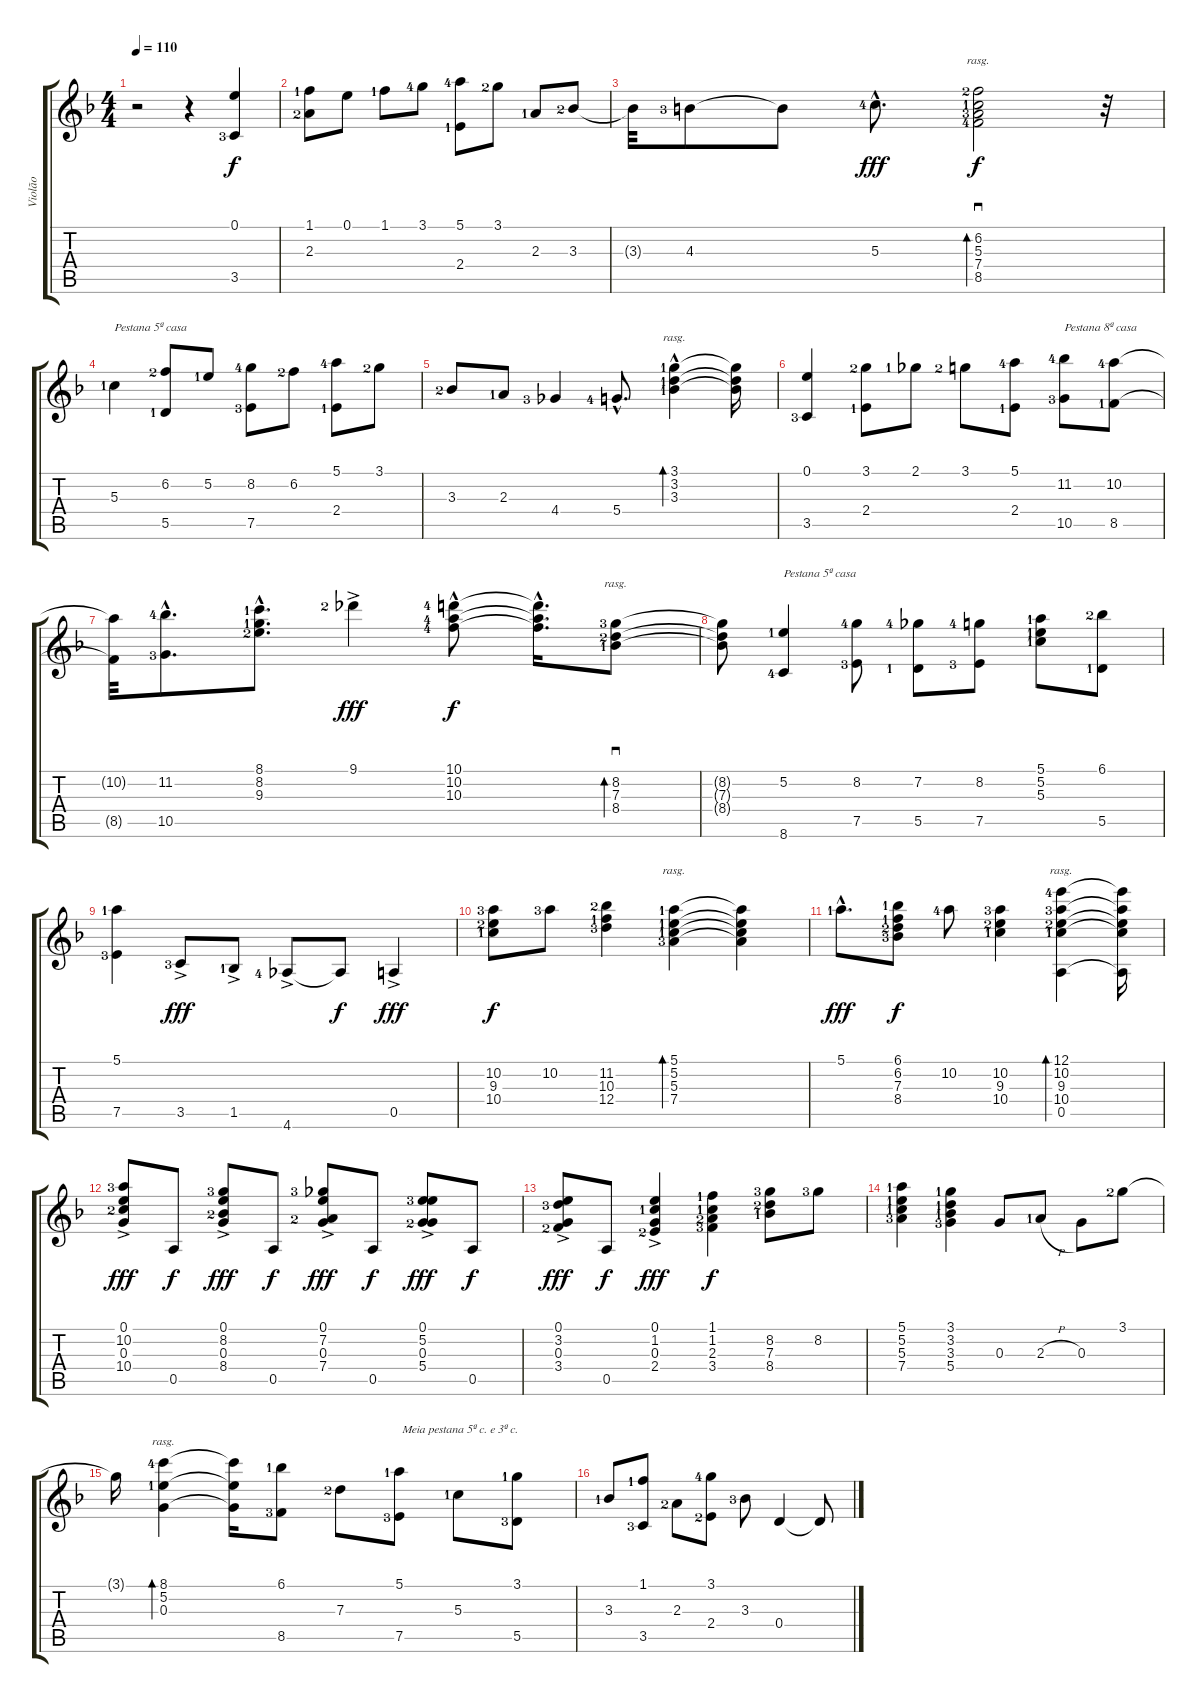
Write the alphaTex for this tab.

\track ("Violão" "Violão") {instrument acousticguitarnylon}
\staff {score tabs}
\tuning (E4 B3 G3 D3 A2 E2) {hide}
\ts (4 4)
\tempo 110
\clef g2
\ks f
r.2{dy f instrument acousticguitarnylon} r.4 (0.1 3.5{lf 4}).4{lyrics (0 "") lyrics (1 "") lyrics (2 "") lyrics (3 "") lyrics (4 "")} |
(1.1{lf 2} 2.3{lf 3}).8{lyrics (0 "") lyrics (1 "") lyrics (2 "") lyrics (3 "") lyrics (4 "")} 0.1.8{lyrics (0 "") lyrics (1 "") lyrics (2 "") lyrics (3 "") lyrics (4 "")} 1.1{lf 2}.8{lyrics (0 "") lyrics (1 "") lyrics (2 "") lyrics (3 "") lyrics (4 "")} 3.1{lf 5}.8{lyrics (0 "") lyrics (1 "") lyrics (2 "") lyrics (3 "") lyrics (4 "")} (5.1{lf 5} 2.4{lf 2}).8{lyrics (0 "") lyrics (1 "") lyrics (2 "") lyrics (3 "") lyrics (4 "")} 3.1{lf 3}.8{lyrics (0 "") lyrics (1 "") lyrics (2 "") lyrics (3 "") lyrics (4 "")} 2.3{lf 2}.8{lyrics (0 "") lyrics (1 "") lyrics (2 "") lyrics (3 "") lyrics (4 "")} 3.3{lf 3}.8{lyrics (0 "") lyrics (1 "") lyrics (2 "") lyrics (3 "") lyrics (4 "")} |
3.3{t}.32{lyrics (0 "") lyrics (1 "") lyrics (2 "") lyrics (3 "") lyrics (4 "")} 4.3{lf 4}.8{lyrics (0 "") lyrics (1 "") lyrics (2 "") lyrics (3 "") lyrics (4 "")} 4.3{t}.8{lyrics (0 "") lyrics (1 "") lyrics (2 "") lyrics (3 "") lyrics (4 "")} 5.3{hac lf 5}.8{d lyrics (0 "") lyrics (1 "") lyrics (2 "") lyrics (3 "") lyrics (4 "") dy fff} (6.2{lf 3} 5.3{lf 2} 7.4{lf 4} 8.5{lf 5}).2{sd bd 480 rasg ii lyrics (0 "") lyrics (1 "") lyrics (2 "") lyrics (3 "") lyrics (4 "") dy f} r.32 |
5.3{lf 2}.4{txt "Pestana 5ª casa" lyrics (0 "") lyrics (1 "") lyrics (2 "") lyrics (3 "") lyrics (4 "")} (6.2{lf 3} 5.5{lf 2}).8{lyrics (0 "") lyrics (1 "") lyrics (2 "") lyrics (3 "") lyrics (4 "")} 5.2{lf 2}.8{lyrics (0 "") lyrics (1 "") lyrics (2 "") lyrics (3 "") lyrics (4 "")} (8.2{lf 5} 7.5{lf 4}).8{lyrics (0 "") lyrics (1 "") lyrics (2 "") lyrics (3 "") lyrics (4 "")} 6.2{lf 3}.8{lyrics (0 "") lyrics (1 "") lyrics (2 "") lyrics (3 "") lyrics (4 "")} (5.1{lf 5} 2.4{lf 2}).8{lyrics (0 "") lyrics (1 "") lyrics (2 "") lyrics (3 "") lyrics (4 "")} 3.1{lf 3}.8{lyrics (0 "") lyrics (1 "") lyrics (2 "") lyrics (3 "") lyrics (4 "")} |
3.3{lf 3}.8{lyrics (0 "") lyrics (1 "") lyrics (2 "") lyrics (3 "") lyrics (4 "")} 2.3{lf 2}.8{lyrics (0 "") lyrics (1 "") lyrics (2 "") lyrics (3 "") lyrics (4 "")} 4.4{lf 4}.4{lyrics (0 "") lyrics (1 "") lyrics (2 "") lyrics (3 "") lyrics (4 "")} 5.4{hac lf 5}.8{d lyrics (0 "") lyrics (1 "") lyrics (2 "") lyrics (3 "") lyrics (4 "")} (3.1{lf 2} 3.2{lf 2} 3.3{hac lf 2}).4{bd 480 rasg ii lyrics (0 "") lyrics (1 "") lyrics (2 "") lyrics (3 "") lyrics (4 "")} (3.1{t} 3.2{t} 3.3{t}).16{lyrics (0 "") lyrics (1 "") lyrics (2 "") lyrics (3 "") lyrics (4 "")} |
(0.1 3.5{lf 4}).4{lyrics (0 "") lyrics (1 "") lyrics (2 "") lyrics (3 "") lyrics (4 "")} (3.1{lf 3} 2.4{lf 2}).8{lyrics (0 "") lyrics (1 "") lyrics (2 "") lyrics (3 "") lyrics (4 "")} 2.1{lf 2}.8{lyrics (0 "") lyrics (1 "") lyrics (2 "") lyrics (3 "") lyrics (4 "")} 3.1{lf 3}.8{lyrics (0 "") lyrics (1 "") lyrics (2 "") lyrics (3 "") lyrics (4 "")} (5.1{lf 5} 2.4{lf 2}).8{lyrics (0 "") lyrics (1 "") lyrics (2 "") lyrics (3 "") lyrics (4 "")} (11.2{lf 5} 10.5{lf 4}).8{txt "Pestana 8ª casa" lyrics (0 "") lyrics (1 "") lyrics (2 "") lyrics (3 "") lyrics (4 "")} (10.2{lf 5} 8.5{lf 2}).8{lyrics (0 "") lyrics (1 "") lyrics (2 "") lyrics (3 "") lyrics (4 "")} |
(10.2{t} 8.5{t}).32{lyrics (0 "") lyrics (1 "") lyrics (2 "") lyrics (3 "") lyrics (4 "")} (11.2{hac lf 5} 10.5{hac lf 4}).8{d lyrics (0 "") lyrics (1 "") lyrics (2 "") lyrics (3 "") lyrics (4 "")} (8.1{hac lf 2} 8.2{hac lf 2} 9.3{hac lf 3}).8{d lyrics (0 "") lyrics (1 "") lyrics (2 "") lyrics (3 "") lyrics (4 "")} 9.1{ac lf 3}.4{lyrics (0 "") lyrics (1 "") lyrics (2 "") lyrics (3 "") lyrics (4 "") dy fff} (10.1{lf 5} 10.2{lf 5} 10.3{hac lf 5}).8{lyrics (0 "") lyrics (1 "") lyrics (2 "") lyrics (3 "") lyrics (4 "") dy f} (10.1{hac t} 10.2{hac t} 10.3{hac t}).16{d lyrics (0 "") lyrics (1 "") lyrics (2 "") lyrics (3 "") lyrics (4 "")} (8.2{lf 4} 7.3{lf 3} 8.4{lf 2}).8{sd bd 480 rasg ii lyrics (0 "") lyrics (1 "") lyrics (2 "") lyrics (3 "") lyrics (4 "")} |
(8.2{t} 7.3{t} 8.4{t}).8{lyrics (0 "") lyrics (1 "") lyrics (2 "") lyrics (3 "") lyrics (4 "")} (5.2{lf 2} 8.6{lf 5}).4{txt "Pestana 5ª casa" lyrics (0 "") lyrics (1 "") lyrics (2 "") lyrics (3 "") lyrics (4 "")} (8.2{lf 5} 7.5{lf 4}).8{lyrics (0 "") lyrics (1 "") lyrics (2 "") lyrics (3 "") lyrics (4 "")} (7.2{lf 5} 5.5{lf 2}).8{lyrics (0 "") lyrics (1 "") lyrics (2 "") lyrics (3 "") lyrics (4 "")} (8.2{lf 5} 7.5{lf 4}).8{lyrics (0 "") lyrics (1 "") lyrics (2 "") lyrics (3 "") lyrics (4 "")} (5.1{lf 2} 5.2{lf 2} 5.3{lf 2}).8{lyrics (0 "") lyrics (1 "") lyrics (2 "") lyrics (3 "") lyrics (4 "")} (6.1{lf 3} 5.5{lf 2}).8{lyrics (0 "") lyrics (1 "") lyrics (2 "") lyrics (3 "") lyrics (4 "")} |
(5.1{lf 2} 7.5{lf 4}).4{lyrics (0 "") lyrics (1 "") lyrics (2 "") lyrics (3 "") lyrics (4 "")} 3.5{ac lf 4}.8{lyrics (0 "") lyrics (1 "") lyrics (2 "") lyrics (3 "") lyrics (4 "") dy fff} 1.5{ac lf 2}.8{lyrics (0 "") lyrics (1 "") lyrics (2 "") lyrics (3 "") lyrics (4 "")} 4.6{ac lf 5}.8{lyrics (0 "") lyrics (1 "") lyrics (2 "") lyrics (3 "") lyrics (4 "")} 4.6{t}.8{lyrics (0 "") lyrics (1 "") lyrics (2 "") lyrics (3 "") lyrics (4 "") dy f} 0.5{ac}.4{lyrics (0 "") lyrics (1 "") lyrics (2 "") lyrics (3 "") lyrics (4 "") dy fff} |
(10.2{lf 4} 9.3{lf 3} 10.4{lf 2}).8{lyrics (0 "") lyrics (1 "") lyrics (2 "") lyrics (3 "") lyrics (4 "") dy f} 10.2{lf 4}.8{lyrics (0 "") lyrics (1 "") lyrics (2 "") lyrics (3 "") lyrics (4 "")} (11.2{lf 3} 10.3{lf 2} 12.4{lf 4}).4{lyrics (0 "") lyrics (1 "") lyrics (2 "") lyrics (3 "") lyrics (4 "")} (5.1{lf 2} 5.2{lf 2} 5.3{lf 2} 7.4{lf 4}).4{bd 480 rasg ii lyrics (0 "") lyrics (1 "") lyrics (2 "") lyrics (3 "") lyrics (4 "")} (5.1{t} 5.2{t} 5.3{t} 7.4{t}).4{lyrics (0 "") lyrics (1 "") lyrics (2 "") lyrics (3 "") lyrics (4 "")} |
5.1{hac lf 2}.8{d lyrics (0 "") lyrics (1 "") lyrics (2 "") lyrics (3 "") lyrics (4 "") dy fff} (6.1{lf 2} 6.2{lf 2} 7.3{lf 3} 8.4{lf 4}).8{lyrics (0 "") lyrics (1 "") lyrics (2 "") lyrics (3 "") lyrics (4 "") dy f} 10.2{lf 5}.8{lyrics (0 "") lyrics (1 "") lyrics (2 "") lyrics (3 "") lyrics (4 "")} (10.2{lf 4} 9.3{lf 3} 10.4{lf 2}).4{lyrics (0 "") lyrics (1 "") lyrics (2 "") lyrics (3 "") lyrics (4 "")} (12.1{lf 5} 10.2{lf 4} 9.3{lf 3} 10.4{lf 2} 0.5).4{bd 480 rasg ii lyrics (0 "") lyrics (1 "") lyrics (2 "") lyrics (3 "") lyrics (4 "")} (12.1{t} 10.2{t} 9.3{t} 10.4{t} 0.5{t}).16{lyrics (0 "") lyrics (1 "") lyrics (2 "") lyrics (3 "") lyrics (4 "")} |
(0.1 10.2{lf 4} 0.3 10.4{ac lf 3}).8{lyrics (0 "") lyrics (1 "") lyrics (2 "") lyrics (3 "") lyrics (4 "") dy fff} 0.5.8{lyrics (0 "") lyrics (1 "") lyrics (2 "") lyrics (3 "") lyrics (4 "") dy f} (0.1 8.2{lf 4} 0.3 8.4{ac lf 3}).8{lyrics (0 "") lyrics (1 "") lyrics (2 "") lyrics (3 "") lyrics (4 "") dy fff} 0.5.8{lyrics (0 "") lyrics (1 "") lyrics (2 "") lyrics (3 "") lyrics (4 "") dy f} (0.1 7.2{lf 4} 0.3 7.4{ac lf 3}).8{lyrics (0 "") lyrics (1 "") lyrics (2 "") lyrics (3 "") lyrics (4 "") dy fff} 0.5.8{lyrics (0 "") lyrics (1 "") lyrics (2 "") lyrics (3 "") lyrics (4 "") dy f} (0.1 5.2{lf 4} 0.3 5.4{ac lf 3}).8{lyrics (0 "") lyrics (1 "") lyrics (2 "") lyrics (3 "") lyrics (4 "") dy fff} 0.5.8{lyrics (0 "") lyrics (1 "") lyrics (2 "") lyrics (3 "") lyrics (4 "") dy f} |
(0.1 3.2{lf 4} 0.3 3.4{ac lf 3}).8{lyrics (0 "") lyrics (1 "") lyrics (2 "") lyrics (3 "") lyrics (4 "") dy fff} 0.5.8{lyrics (0 "") lyrics (1 "") lyrics (2 "") lyrics (3 "") lyrics (4 "") dy f} (0.1 1.2{lf 2} 0.3 2.4{ac lf 3}).4{lyrics (0 "") lyrics (1 "") lyrics (2 "") lyrics (3 "") lyrics (4 "") dy fff} (1.1{lf 2} 1.2{lf 2} 2.3{lf 3} 3.4{lf 4}).4{lyrics (0 "") lyrics (1 "") lyrics (2 "") lyrics (3 "") lyrics (4 "") dy f} (8.2{lf 4} 7.3{lf 3} 8.4{lf 2}).8{lyrics (0 "") lyrics (1 "") lyrics (2 "") lyrics (3 "") lyrics (4 "")} 8.2{lf 4}.8{lyrics (0 "") lyrics (1 "") lyrics (2 "") lyrics (3 "") lyrics (4 "")} |
(5.1{lf 2} 5.2{lf 2} 5.3{lf 2} 7.4{lf 4}).4{lyrics (0 "") lyrics (1 "") lyrics (2 "") lyrics (3 "") lyrics (4 "")} (3.1{lf 2} 3.2{lf 2} 3.3{lf 2} 5.4{lf 4}).4{lyrics (0 "") lyrics (1 "") lyrics (2 "") lyrics (3 "") lyrics (4 "")} 0.3.8{lyrics (0 "") lyrics (1 "") lyrics (2 "") lyrics (3 "") lyrics (4 "")} 2.3{h lf 2}.8{lyrics (0 "") lyrics (1 "") lyrics (2 "") lyrics (3 "") lyrics (4 "")} 0.3.8{lyrics (0 "") lyrics (1 "") lyrics (2 "") lyrics (3 "") lyrics (4 "")} 3.1{lf 3}.8{lyrics (0 "") lyrics (1 "") lyrics (2 "") lyrics (3 "") lyrics (4 "")} |
3.1{t}.16{lyrics (0 "") lyrics (1 "") lyrics (2 "") lyrics (3 "") lyrics (4 "")} (8.1{lf 5} 5.2{lf 2} 0.3).4{bd 480 rasg ii lyrics (0 "") lyrics (1 "") lyrics (2 "") lyrics (3 "") lyrics (4 "")} (8.1{t} 5.2{t} 0.3{t}).16{lyrics (0 "") lyrics (1 "") lyrics (2 "") lyrics (3 "") lyrics (4 "")} (6.1{lf 2} 8.5{lf 4}).8{lyrics (0 "") lyrics (1 "") lyrics (2 "") lyrics (3 "") lyrics (4 "")} 7.3{lf 3}.8{lyrics (0 "") lyrics (1 "") lyrics (2 "") lyrics (3 "") lyrics (4 "")} (5.1{lf 2} 7.5{lf 4}).8{txt " Meia pestana 5ª c. e 3ª c." lyrics (0 "") lyrics (1 "") lyrics (2 "") lyrics (3 "") lyrics (4 "")} 5.3{lf 2}.8{lyrics (0 "") lyrics (1 "") lyrics (2 "") lyrics (3 "") lyrics (4 "")} (3.1{lf 2} 5.5{lf 4}).8{lyrics (0 "") lyrics (1 "") lyrics (2 "") lyrics (3 "") lyrics (4 "")} |
3.3{lf 2}.8{lyrics (0 "") lyrics (1 "") lyrics (2 "") lyrics (3 "") lyrics (4 "")} (1.1{lf 2} 3.5{lf 4}).8{lyrics (0 "") lyrics (1 "") lyrics (2 "") lyrics (3 "") lyrics (4 "")} 2.3{lf 3}.8{lyrics (0 "") lyrics (1 "") lyrics (2 "") lyrics (3 "") lyrics (4 "")} (3.1{lf 5} 2.4{lf 3}).8{lyrics (0 "") lyrics (1 "") lyrics (2 "") lyrics (3 "") lyrics (4 "")} 3.3{lf 4}.8{lyrics (0 "") lyrics (1 "") lyrics (2 "") lyrics (3 "") lyrics (4 "")} 0.4.4{lyrics (0 "") lyrics (1 "") lyrics (2 "") lyrics (3 "") lyrics (4 "")} 0.4{t}.8{lyrics (0 "") lyrics (1 "") lyrics (2 "") lyrics (3 "") lyrics (4 "")}
